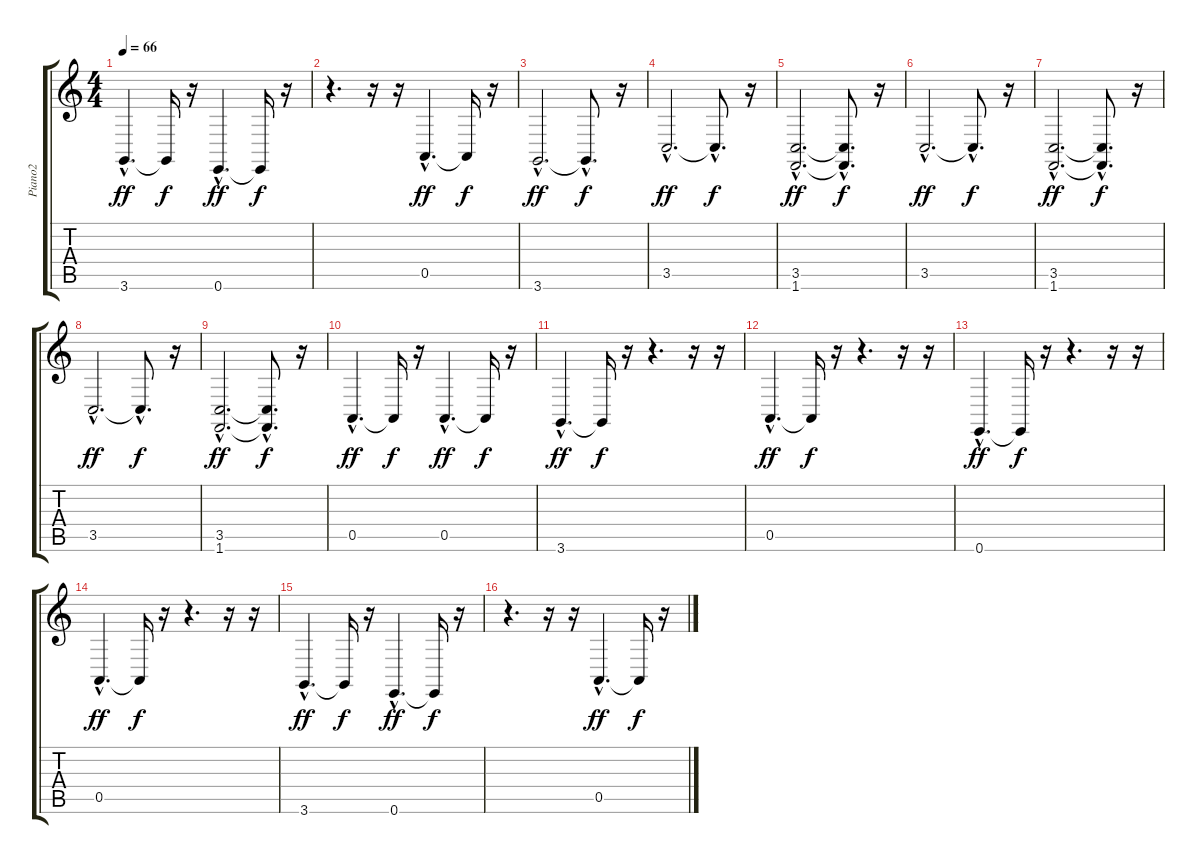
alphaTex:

\track ("Piano2" "Piano2") {instrument acousticgrandpiano}
\staff {score tabs}
\tuning (E4 B3 G3 D3 A2 E2) {hide}
\ts (4 4)
\tempo 66
\clef g2
\ks c
3.6{hac}.4{d dy ff} 3.6{t}.16{dy f} r.16 0.6{hac}.4{d dy ff} 0.6{t}.16{dy f} r.16 |
r.4{d} r.16 r.16 0.5{hac}.4{d dy ff} 0.5{t}.16{dy f} r.16 |
3.6{hac}.2{d dy ff} 3.6{hac t}.8{d dy f} r.16 |
3.5{hac}.2{d dy ff} 3.5{hac t}.8{d dy f} r.16 |
(3.5{hac} 1.6{hac}).2{d dy ff} (3.5{hac t} 1.6{hac t}).8{d dy f} r.16 |
3.5{hac}.2{d dy ff} 3.5{hac t}.8{d dy f} r.16 |
(3.5{hac} 1.6{hac}).2{d dy ff} (3.5{hac t} 1.6{hac t}).8{d dy f} r.16 |
3.5{hac}.2{d dy ff} 3.5{hac t}.8{d dy f} r.16 |
(3.5{hac} 1.6{hac}).2{d dy ff} (3.5{hac t} 1.6{hac t}).8{d dy f} r.16 |
0.5{hac}.4{d dy ff} 0.5{t}.16{dy f} r.16 0.5{hac}.4{d dy ff} 0.5{t}.16{dy f} r.16 |
3.6{hac}.4{d dy ff} 3.6{t}.16{dy f} r.16 r.4{d} r.16 r.16 |
0.5{hac}.4{d dy ff} 0.5{t}.16{dy f} r.16 r.4{d} r.16 r.16 |
0.6{hac}.4{d dy ff} 0.6{t}.16{dy f} r.16 r.4{d} r.16 r.16 |
0.5{hac}.4{d dy ff} 0.5{t}.16{dy f} r.16 r.4{d} r.16 r.16 |
3.6{hac}.4{d dy ff} 3.6{t}.16{dy f} r.16 0.6{hac}.4{d dy ff} 0.6{t}.16{dy f} r.16 |
r.4{d} r.16 r.16 0.5{hac}.4{d dy ff} 0.5{t}.16{dy f} r.16
